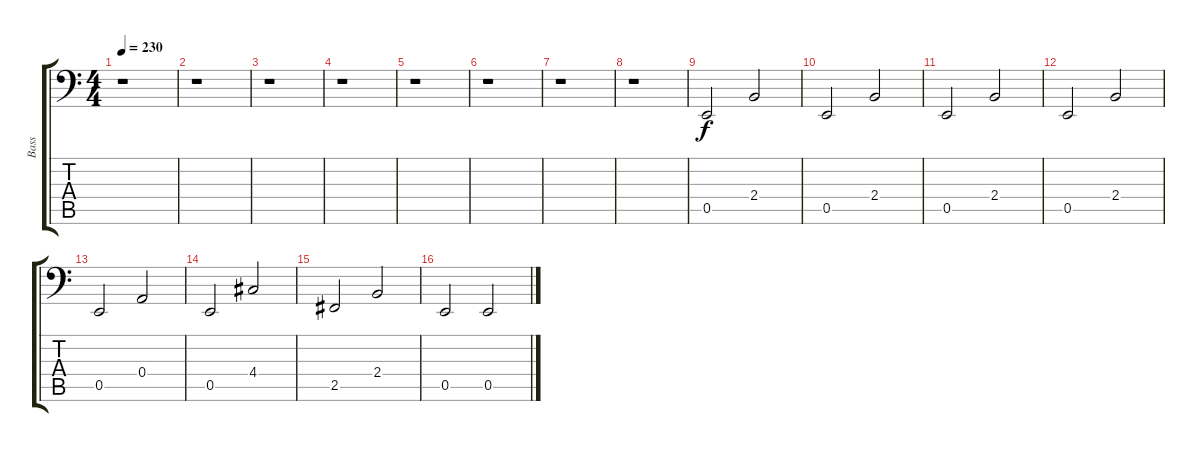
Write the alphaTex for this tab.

\track ("Bass" "Bass") {instrument electricbassfinger}
\staff {score tabs}
\tuning (C3 G2 D2 A1 E1 B0) {hide}
\ts (4 4)
\tempo 230
\clef f4
\ks c
r.1{dy f instrument electricbassfinger} |
r.1 |
r.1 |
r.1 |
r.1 |
r.1 |
r.1 |
r.1 |
0.5.2 2.4.2 |
0.5.2 2.4.2 |
0.5.2 2.4.2 |
0.5.2 2.4.2 |
0.5.2 0.4.2 |
0.5.2 4.4.2 |
2.5.2 2.4.2 |
0.5.2 0.5.2
